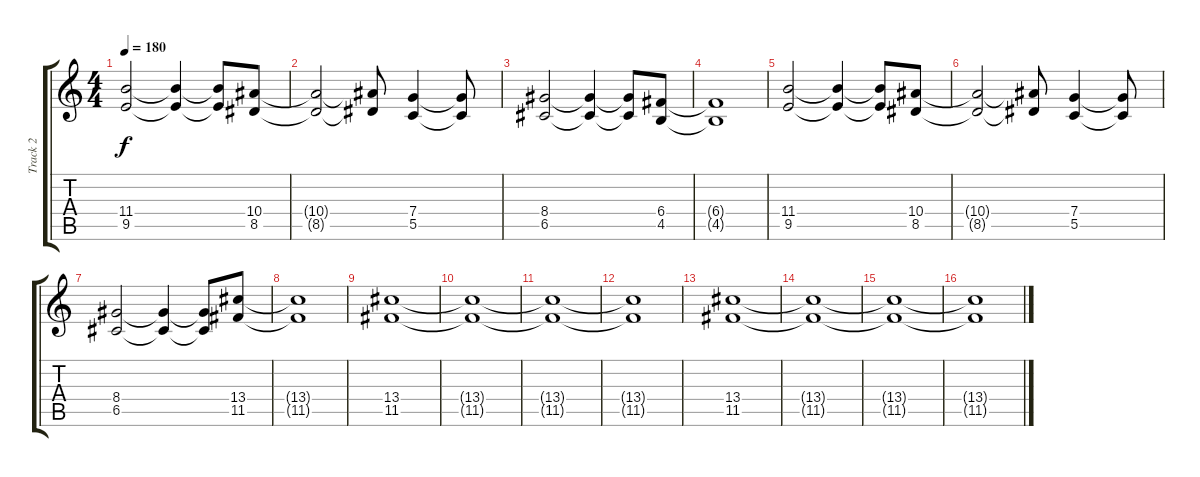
\track ("Track 2" "Track 2") {instrument overdrivenguitar}
\staff {score tabs}
\tuning (D4 A3 F3 C3 G2 C2) {hide}
\ts (4 4)
\tempo 180
\clef g2
\ks c
(11.4 9.5).2{dy f} (11.4{t} 9.5{t}).4 (11.4{t} 9.5{t}).8 (10.4 8.5).8 |
(10.4{t} 8.5{t}).2 (10.4{t} 8.5{t}).8 (7.4 5.5).4 (7.4{t} 5.5{t}).8 |
(8.4 6.5).2 (8.4{t} 6.5{t}).4 (8.4{t} 6.5{t}).8 (6.4 4.5).8 |
(6.4{t} 4.5{t}).1 |
(11.4 9.5).2 (11.4{t} 9.5{t}).4 (11.4{t} 9.5{t}).8 (10.4 8.5).8 |
(10.4{t} 8.5{t}).2 (10.4{t} 8.5{t}).8 (7.4 5.5).4 (7.4{t} 5.5{t}).8 |
(8.4 6.5).2 (8.4{t} 6.5{t}).4 (8.4{t} 6.5{t}).8 (13.4 11.5).8 |
(13.4{t} 11.5{t}).1 |
(13.4 11.5).1 |
(13.4{t} 11.5{t}).1 |
(13.4{t} 11.5{t}).1 |
(13.4{t} 11.5{t}).1 |
(13.4 11.5).1 |
(13.4{t} 11.5{t}).1 |
(13.4{t} 11.5{t}).1 |
(13.4{t} 11.5{t}).1
